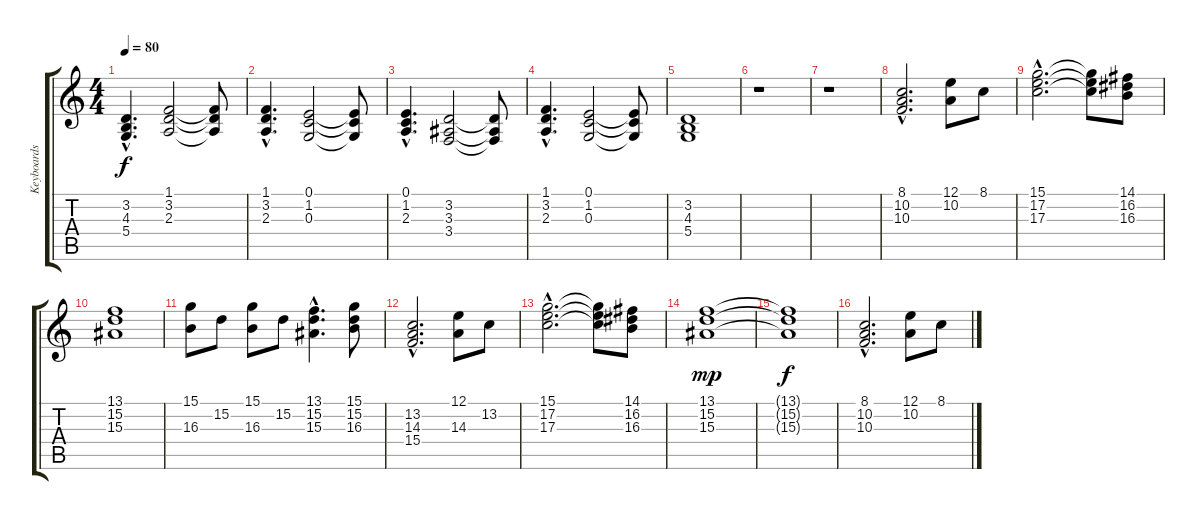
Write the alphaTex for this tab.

\track ("Keyboards" "Keyboards") {instrument synthstrings1}
\staff {score tabs}
\tuning (E4 B3 G3 D3 A2 E2) {hide}
\ts (4 4)
\tempo 80
\clef g2
\ks c
(3.2{hac} 4.3{hac} 5.4{hac}).4{d dy f} (1.1 3.2 2.3).2 (1.1{t} 3.2{t} 2.3{t}).8 |
(1.1{hac} 3.2{hac} 2.3{hac}).4{d} (0.1 1.2 0.3).2 (0.1{t} 1.2{t} 0.3{t}).8 |
(0.1{hac} 1.2{hac} 2.3{hac}).4{d} (3.2 3.3 3.4).2 (3.2{t} 3.3{t} 3.4{t}).8 |
(1.1{hac} 3.2{hac} 2.3{hac}).4{d} (0.1 1.2 0.3).2 (0.1{t} 1.2{t} 0.3{t}).8 |
(3.2 4.3 5.4).1 |
r.1 |
r.1 |
(8.1{hac} 10.2{hac} 10.3{hac}).2{d} (12.1 10.2).8 8.1.8 |
(15.1{hac} 17.2{hac} 17.3{hac}).2{d} (15.1{t} 17.2{t} 17.3{t}).8 (14.1 16.2 16.3).8 |
(13.1 15.2 15.3).1 |
(15.1 16.3).8 15.2.8 (15.1 16.3).8 15.2.8 (13.1{hac} 15.2{hac} 15.3{hac}).4{d} (15.1 15.2 16.3).8 |
(13.2{hac} 14.3{hac} 15.4{hac}).2{d} (12.1 14.3).8 13.2.8 |
(15.1{hac} 17.2{hac} 17.3{hac}).2{d} (15.1{t} 17.2{t} 17.3{t}).8 (14.1 16.2 16.3).8 |
(13.1 15.2 15.3).1{dy mp} |
(13.1{t} 15.2{t} 15.3{t}).1{dy f} |
(8.1{hac} 10.2{hac} 10.3{hac}).2{d} (12.1 10.2).8 8.1.8
